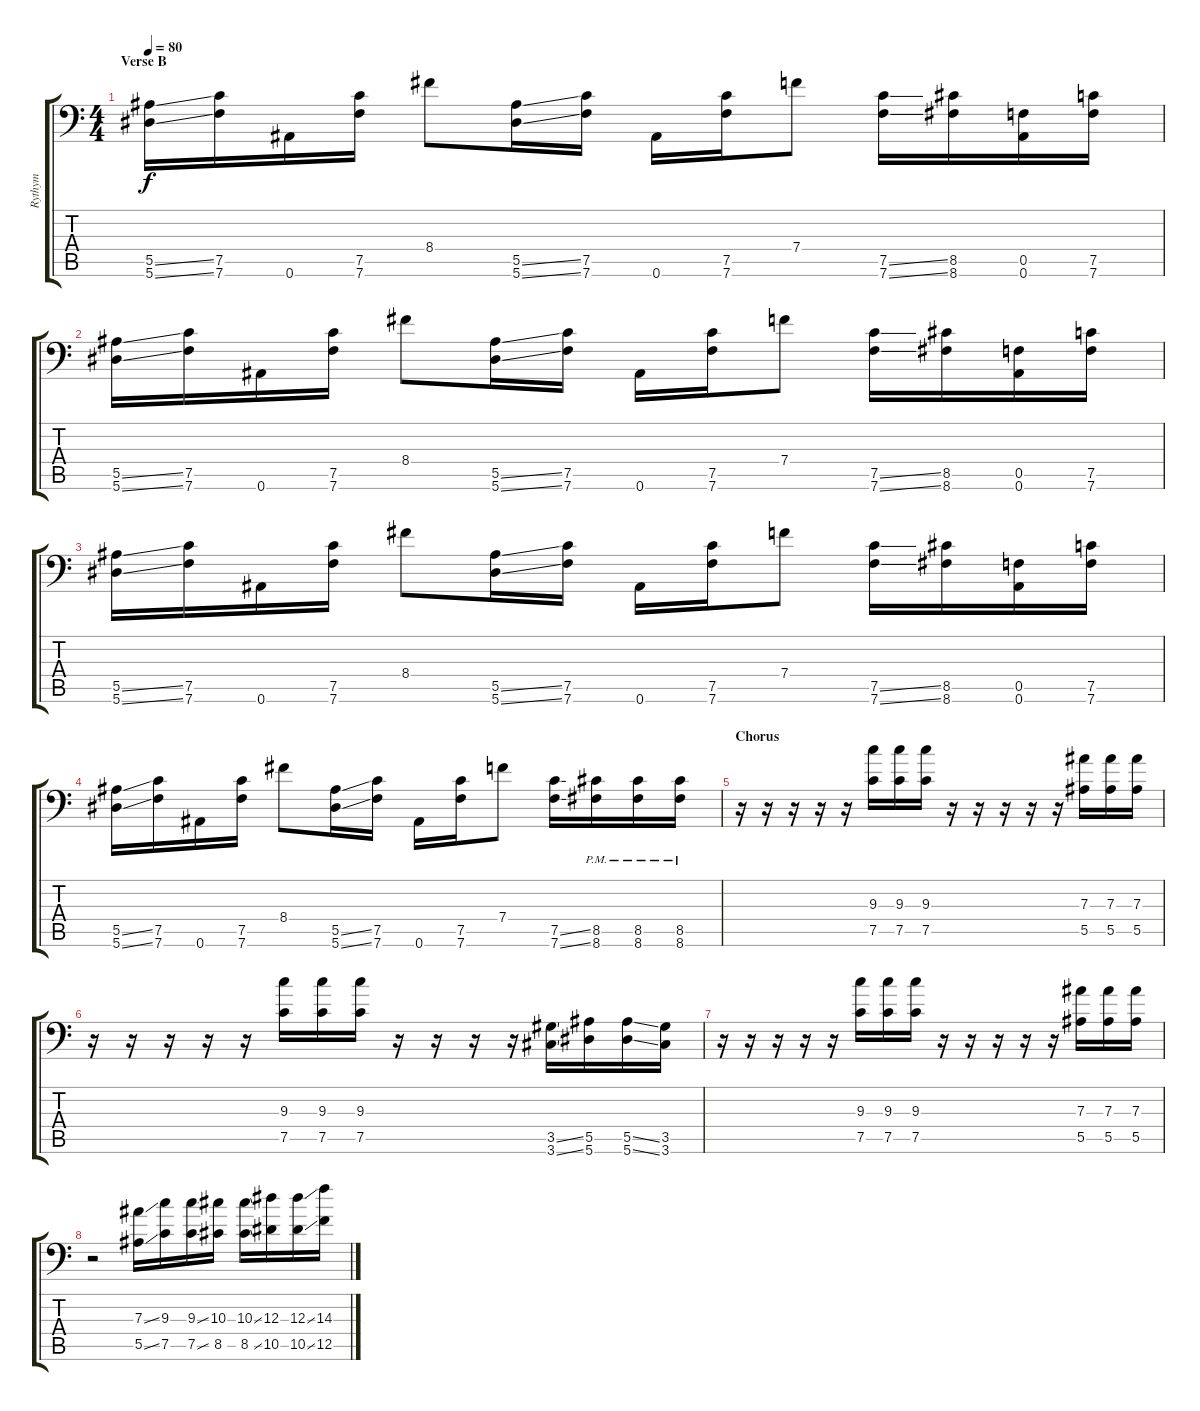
\track ("Rythym" "Rythym") {instrument distortionguitar}
\staff {score tabs}
\tuning (C4 G3 Eb3 Bb2 F2 Bb1) {hide}
\ts (4 4)
\section ("" "Verse B")
\tempo 80
\clef f4
\ks c
(5.5{ss} 5.6{ss}).16{dy f} (7.5 7.6).16 0.6.16 (7.5 7.6).16 8.4.8 (5.5{ss} 5.6{ss}).16 (7.5 7.6).16 0.6.16 (7.5 7.6).16 7.4.8 (7.5{ss} 7.6{ss}).16 (8.5 8.6).16 (0.5 0.6).16 (7.5 7.6).16 |
(5.5{ss} 5.6{ss}).16 (7.5 7.6).16 0.6.16 (7.5 7.6).16 8.4.8 (5.5{ss} 5.6{ss}).16 (7.5 7.6).16 0.6.16 (7.5 7.6).16 7.4.8 (7.5{ss} 7.6{ss}).16 (8.5 8.6).16 (0.5 0.6).16 (7.5 7.6).16 |
(5.5{ss} 5.6{ss}).16 (7.5 7.6).16 0.6.16 (7.5 7.6).16 8.4.8 (5.5{ss} 5.6{ss}).16 (7.5 7.6).16 0.6.16 (7.5 7.6).16 7.4.8 (7.5{ss} 7.6{ss}).16 (8.5 8.6).16 (0.5 0.6).16 (7.5 7.6).16 |
(5.5{ss} 5.6{ss}).16 (7.5 7.6).16 0.6.16 (7.5 7.6).16 8.4.8 (5.5{ss} 5.6{ss}).16 (7.5 7.6).16 0.6.16 (7.5 7.6).16 7.4.8 (7.5{ss} 7.6{ss}).16 (8.5{pm} 8.6{pm}).16 (8.5{pm} 8.6{pm}).16 (8.5{pm} 8.6{pm}).16 |
\section ("" "Chorus")
r.16 r.16 r.16 r.16 r.16 (9.3 7.5).16 (9.3 7.5).16 (9.3 7.5).16 r.16 r.16 r.16 r.16 r.16 (7.3 5.5).16 (7.3 5.5).16 (7.3 5.5).16 |
r.16 r.16 r.16 r.16 r.16 (9.3 7.5).16 (9.3 7.5).16 (9.3 7.5).16 r.16 r.16 r.16 r.16 (3.5{ss} 3.6{ss}).16 (5.5 5.6).16 (5.5{ss} 5.6{ss}).16 (3.5 3.6).16 |
r.16 r.16 r.16 r.16 r.16 (9.3 7.5).16 (9.3 7.5).16 (9.3 7.5).16 r.16 r.16 r.16 r.16 r.16 (7.3 5.5).16 (7.3 5.5).16 (7.3 5.5).16 |
r.2 (7.3{ss} 5.5{ss}).16 (9.3 7.5).16 (9.3{ss} 7.5{ss}).16 (10.3 8.5).16 (10.3{ss} 8.5{ss}).16 (12.3 10.5).16 (12.3{ss} 10.5{ss}).16 (14.3 12.5).16
